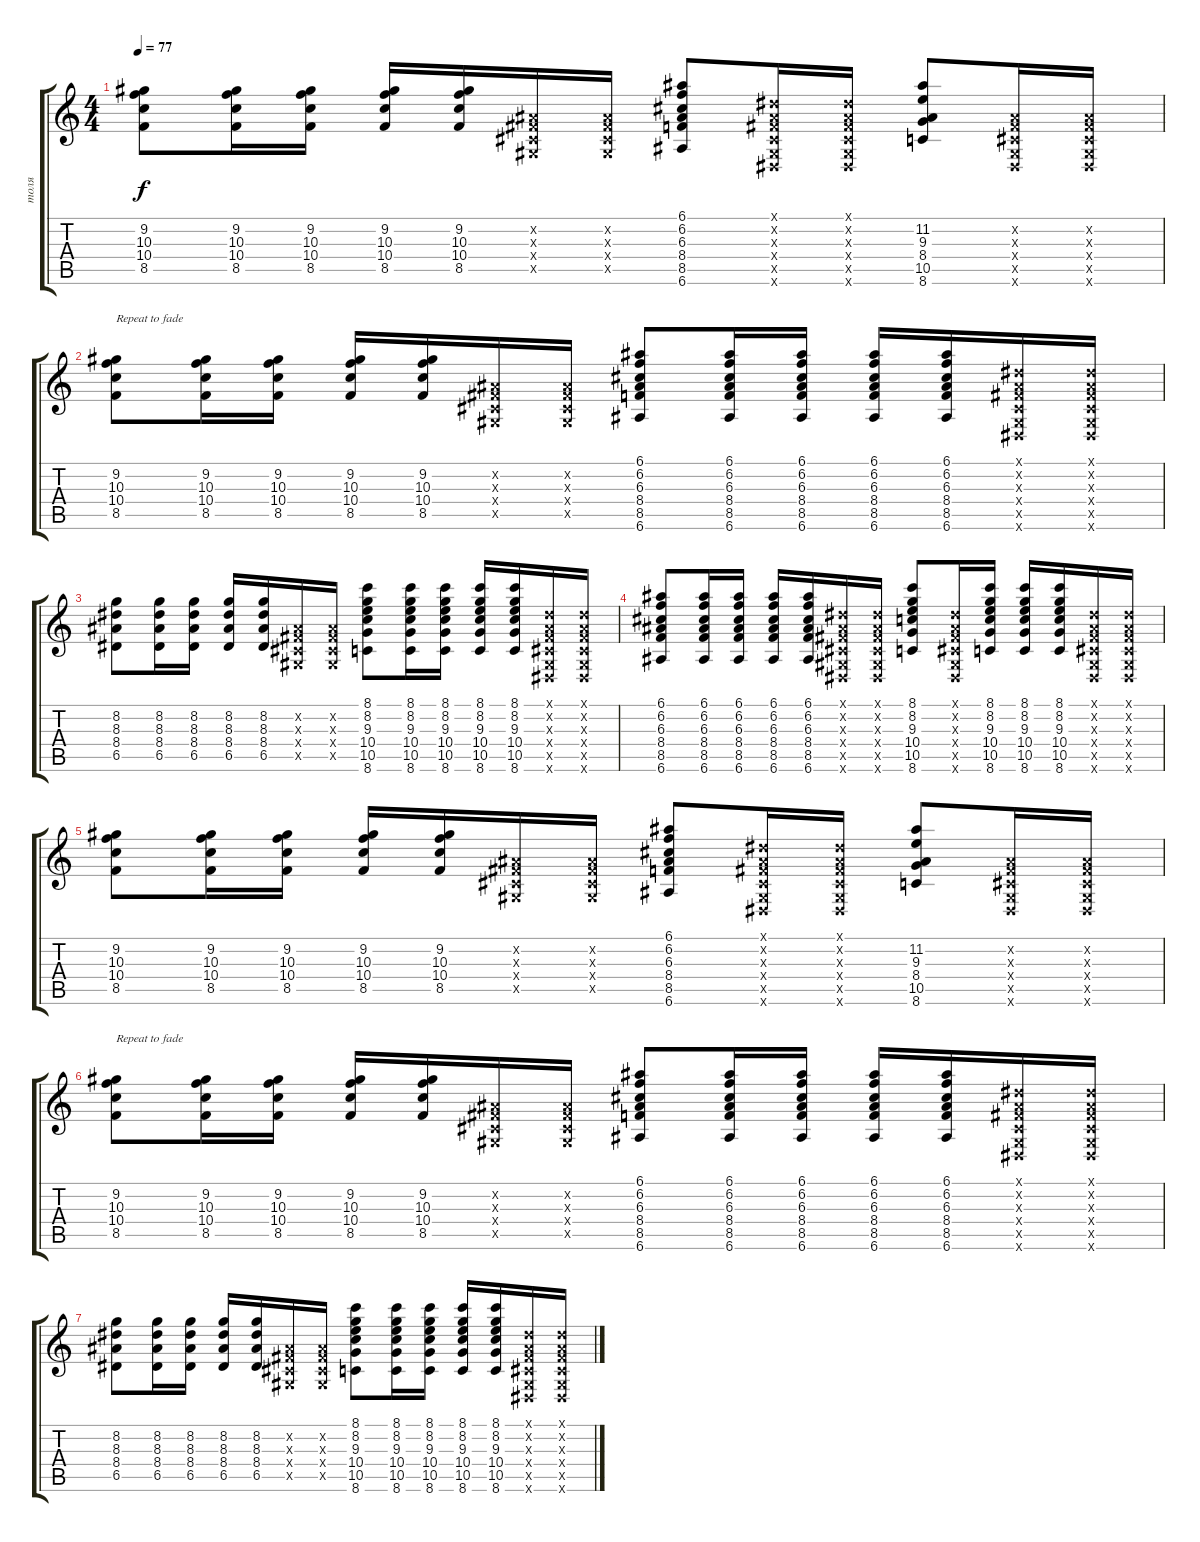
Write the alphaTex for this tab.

\track ("толя" "толя") {instrument acousticguitarsteel}
\staff {score tabs}
\tuning (E4 B3 G3 D3 A2 E2) {hide}
\ts (4 4)
\tempo 77
\clef g2
\ks c
(9.2 10.3 10.4 8.5).8{dy f} (9.2 10.3 10.4 8.5).16 (9.2 10.3 10.4 8.5).16 (9.2 10.3 10.4 8.5).16 (9.2 10.3 10.4 8.5).16 (-1.2{x} -1.3{x} -1.4{x} -1.5{x}).16 (-1.2{x} -1.3{x} -1.4{x} -1.5{x}).16 (6.1 6.2 6.3 8.4 8.5 6.6).8 (-1.1{x} -1.2{x} -1.3{x} -1.4{x} -1.5{x} -1.6{x}).16 (-1.1{x} -1.2{x} -1.3{x} -1.4{x} -1.5{x} -1.6{x}).16 (11.2 9.3 8.4 10.5 8.6).8 (-1.2{x} -1.3{x} -1.4{x} -1.5{x} -1.6{x}).16 (-1.2{x} -1.3{x} -1.4{x} -1.5{x} -1.6{x}).16 |
(9.2 10.3 10.4 8.5).8{txt "Repeat to fade"} (9.2 10.3 10.4 8.5).16 (9.2 10.3 10.4 8.5).16 (9.2 10.3 10.4 8.5).16 (9.2 10.3 10.4 8.5).16 (-1.2{x} -1.3{x} -1.4{x} -1.5{x}).16 (-1.2{x} -1.3{x} -1.4{x} -1.5{x}).16 (6.1 6.2 6.3 8.4 8.5 6.6).8 (6.1 6.2 6.3 8.4 8.5 6.6).16 (6.1 6.2 6.3 8.4 8.5 6.6).16 (6.1 6.2 6.3 8.4 8.5 6.6).16 (6.1 6.2 6.3 8.4 8.5 6.6).16 (-1.1{x} -1.2{x} -1.3{x} -1.4{x} -1.5{x} -1.6{x}).16 (-1.1{x} -1.2{x} -1.3{x} -1.4{x} -1.5{x} -1.6{x}).16 |
(8.2 8.3 8.4 6.5).8 (8.2 8.3 8.4 6.5).16 (8.2 8.3 8.4 6.5).16 (8.2 8.3 8.4 6.5).16 (8.2 8.3 8.4 6.5).16 (-1.2{x} -1.3{x} -1.4{x} -1.5{x}).16 (-1.2{x} -1.3{x} -1.4{x} -1.5{x}).16 (8.1 8.2 9.3 10.4 10.5 8.6).8 (8.1 8.2 9.3 10.4 10.5 8.6).16 (8.1 8.2 9.3 10.4 10.5 8.6).16 (8.1 8.2 9.3 10.4 10.5 8.6).16 (8.1 8.2 9.3 10.4 10.5 8.6).16 (-1.1{x} -1.2{x} -1.3{x} -1.4{x} -1.5{x} -1.6{x}).16 (-1.1{x} -1.2{x} -1.3{x} -1.4{x} -1.5{x} -1.6{x}).16 |
(6.1 6.2 6.3 8.4 8.5 6.6).8 (6.1 6.2 6.3 8.4 8.5 6.6).16 (6.1 6.2 6.3 8.4 8.5 6.6).16 (6.1 6.2 6.3 8.4 8.5 6.6).16 (6.1 6.2 6.3 8.4 8.5 6.6).16 (-1.1{x} -1.2{x} -1.3{x} -1.4{x} -1.5{x} -1.6{x}).16 (-1.1{x} -1.2{x} -1.3{x} -1.4{x} -1.5{x} -1.6{x}).16 (8.1 8.2 9.3 10.4 10.5 8.6).8 (-1.1{x} -1.2{x} -1.3{x} -1.4{x} -1.5{x} -1.6{x}).16 (8.1 8.2 9.3 10.4 10.5 8.6).16 (8.1 8.2 9.3 10.4 10.5 8.6).16 (8.1 8.2 9.3 10.4 10.5 8.6).16 (-1.1{x} -1.2{x} -1.3{x} -1.4{x} -1.5{x} -1.6{x}).16 (-1.1{x} -1.2{x} -1.3{x} -1.4{x} -1.5{x} -1.6{x}).16 |
(9.2 10.3 10.4 8.5).8 (9.2 10.3 10.4 8.5).16 (9.2 10.3 10.4 8.5).16 (9.2 10.3 10.4 8.5).16 (9.2 10.3 10.4 8.5).16 (-1.2{x} -1.3{x} -1.4{x} -1.5{x}).16 (-1.2{x} -1.3{x} -1.4{x} -1.5{x}).16 (6.1 6.2 6.3 8.4 8.5 6.6).8 (-1.1{x} -1.2{x} -1.3{x} -1.4{x} -1.5{x} -1.6{x}).16 (-1.1{x} -1.2{x} -1.3{x} -1.4{x} -1.5{x} -1.6{x}).16 (11.2 9.3 8.4 10.5 8.6).8 (-1.2{x} -1.3{x} -1.4{x} -1.5{x} -1.6{x}).16 (-1.2{x} -1.3{x} -1.4{x} -1.5{x} -1.6{x}).16 |
(9.2 10.3 10.4 8.5).8{txt "Repeat to fade"} (9.2 10.3 10.4 8.5).16 (9.2 10.3 10.4 8.5).16 (9.2 10.3 10.4 8.5).16 (9.2 10.3 10.4 8.5).16 (-1.2{x} -1.3{x} -1.4{x} -1.5{x}).16 (-1.2{x} -1.3{x} -1.4{x} -1.5{x}).16 (6.1 6.2 6.3 8.4 8.5 6.6).8 (6.1 6.2 6.3 8.4 8.5 6.6).16 (6.1 6.2 6.3 8.4 8.5 6.6).16 (6.1 6.2 6.3 8.4 8.5 6.6).16 (6.1 6.2 6.3 8.4 8.5 6.6).16 (-1.1{x} -1.2{x} -1.3{x} -1.4{x} -1.5{x} -1.6{x}).16 (-1.1{x} -1.2{x} -1.3{x} -1.4{x} -1.5{x} -1.6{x}).16 |
(8.2 8.3 8.4 6.5).8 (8.2 8.3 8.4 6.5).16 (8.2 8.3 8.4 6.5).16 (8.2 8.3 8.4 6.5).16 (8.2 8.3 8.4 6.5).16 (-1.2{x} -1.3{x} -1.4{x} -1.5{x}).16 (-1.2{x} -1.3{x} -1.4{x} -1.5{x}).16 (8.1 8.2 9.3 10.4 10.5 8.6).8 (8.1 8.2 9.3 10.4 10.5 8.6).16 (8.1 8.2 9.3 10.4 10.5 8.6).16 (8.1 8.2 9.3 10.4 10.5 8.6).16 (8.1 8.2 9.3 10.4 10.5 8.6).16 (-1.1{x} -1.2{x} -1.3{x} -1.4{x} -1.5{x} -1.6{x}).16 (-1.1{x} -1.2{x} -1.3{x} -1.4{x} -1.5{x} -1.6{x}).16
